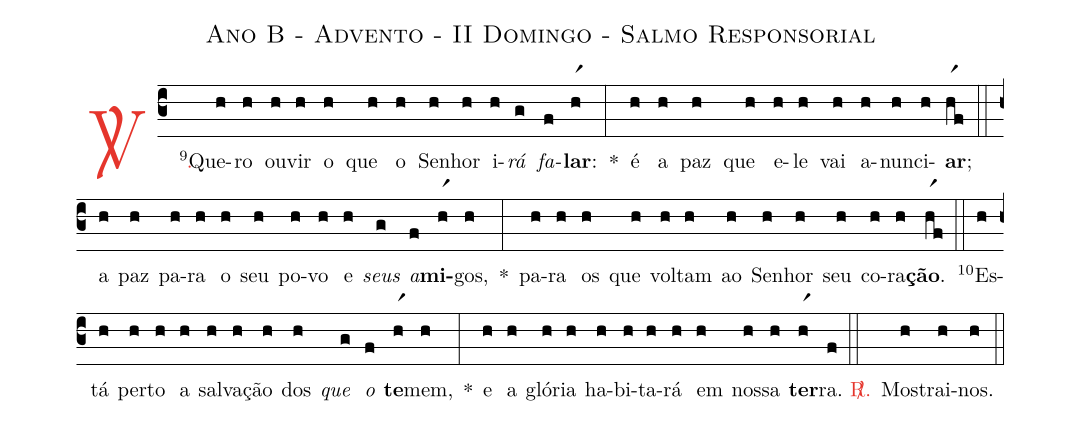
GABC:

name: Ano B - Advento - II Domingo - Salmo Responsorial;
%%
(c3)

<c><sp>V/</sp>.</c>() <v>\VSup{9}</v>Que(h)ro(h) ou(h)vir(h) o(h) que(h) o(h) Se(h)nhor(h) i(h)<i>rá</i>(g) <i>fa</i>(f)<b>lar</b>:(hr1) *(:)
é(h) a(h) paz(h) que(h) e(h)le(h) vai(h) a(h)nun(h)ci(h)<b>ar</b>;(hr1f)

(::)

a(h) paz(h) pa(h)ra(h) o(h) seu(h) po(h)vo(h) e(h) <i>seus</i>(g) <i>a</i>(f)<b>mi</b>(hr1)gos,(h) *(:)
pa(h)ra(h) os(h) que(h) vol(h)tam(h) ao(h) Se(h)nhor(h) seu(h) co(h)ra(h)<b>ção</b>.(hr1f)

(::)

<v>\VSup{10}</v>Es(h)tá(h) per(h)to(h) a(h) sal(h)va(h)ção(h) dos(h) <i>que</i>(g) <i>o</i>(f) <b>te</b>(hr1)mem,(h) *(:)
e(h) a(h) gló(h)ria(h) ha(h)bi(h)ta(h)rá(h) em(h) nos(h)sa(h) <b>ter</b>(hr1)ra.(f)

(::)

<c><sp>R/</sp>.</c>() Mos(h)trai-(h)nos.(h)

(::)
